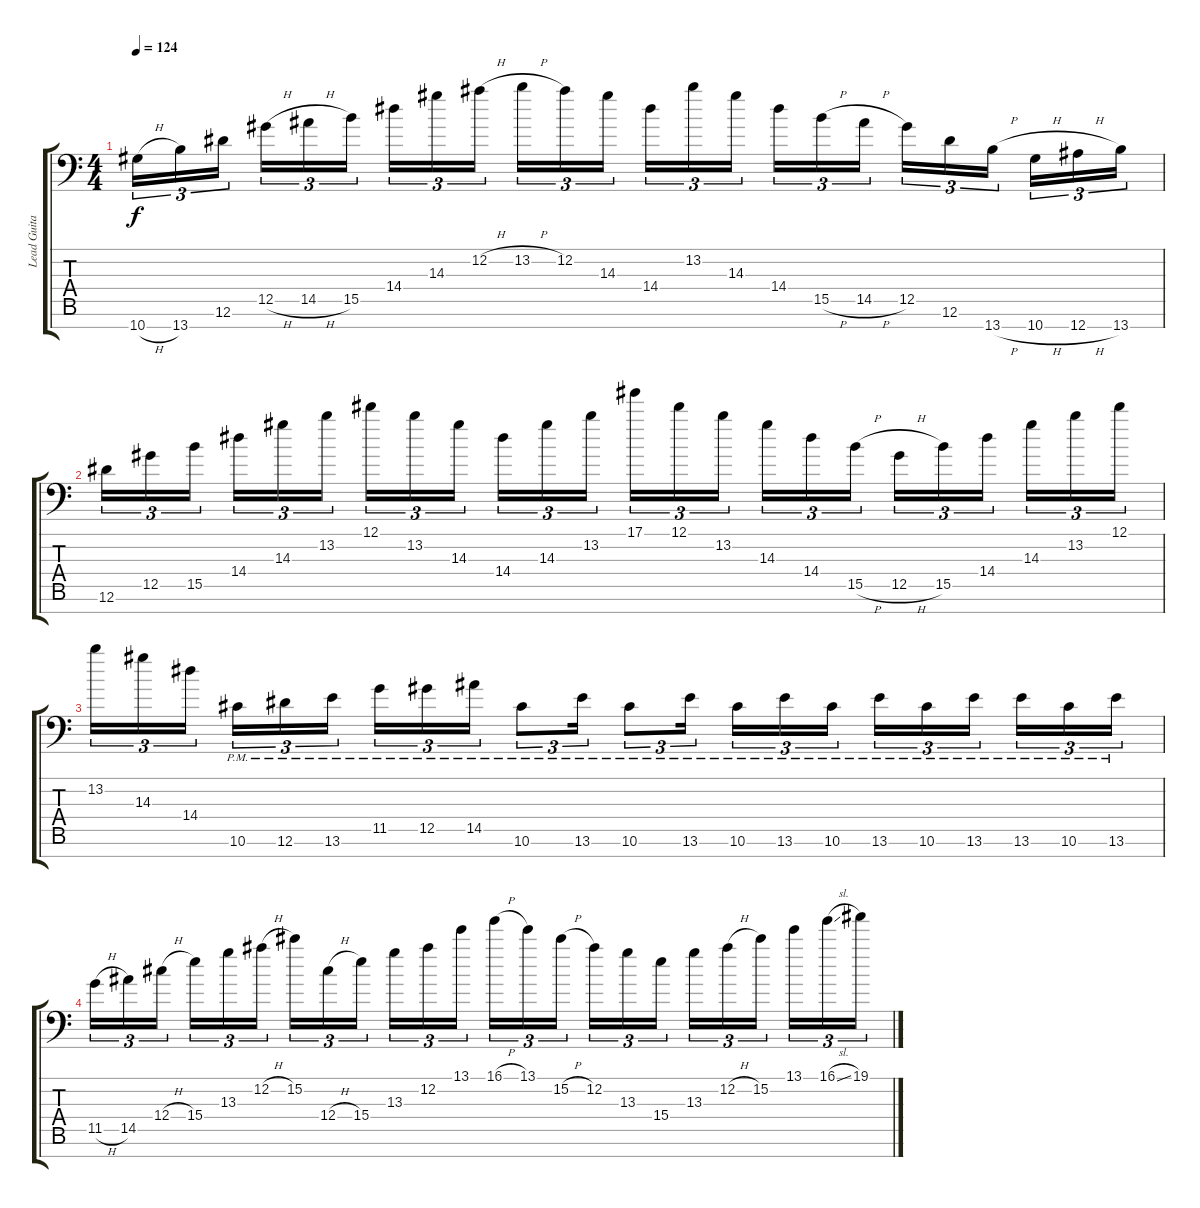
\track ("Lead Guitar (right 2)" "Lead Guita") {instrument overdrivenguitar}
\staff {score tabs}
\tuning (Eb4 Bb3 Gb3 Db3 Ab2 Eb2 Bb1) {hide}
\ts (4 4)
\tempo 124
\clef f4
\ks c
10.7{h}.16{tu (3 2) dy f} 13.7.16{tu (3 2)} 12.6.16{tu (3 2)} 12.5{h}.16{tu (3 2)} 14.5{h}.16{tu (3 2)} 15.5.16{tu (3 2)} 14.4.16{tu (3 2)} 14.3.16{tu (3 2)} 12.2{h}.16{tu (3 2)} 13.2{h}.16{tu (3 2)} 12.2.16{tu (3 2)} 14.3.16{tu (3 2)} 14.4.16{tu (3 2)} 13.2.16{tu (3 2)} 14.3.16{tu (3 2)} 14.4.16{tu (3 2)} 15.5{h}.16{tu (3 2)} 14.5{h}.16{tu (3 2)} 12.5.16{tu (3 2)} 12.6.16{tu (3 2)} 13.7{h}.16{tu (3 2)} 10.7{h}.16{tu (3 2)} 12.7{h}.16{tu (3 2)} 13.7.16{tu (3 2)} |
12.6.16{tu (3 2)} 12.5.16{tu (3 2)} 15.5.16{tu (3 2)} 14.4.16{tu (3 2)} 14.3.16{tu (3 2)} 13.2.16{tu (3 2)} 12.1.16{tu (3 2)} 13.2.16{tu (3 2)} 14.3.16{tu (3 2)} 14.4.16{tu (3 2)} 14.3.16{tu (3 2)} 13.2.16{tu (3 2)} 17.1.16{tu (3 2)} 12.1.16{tu (3 2)} 13.2.16{tu (3 2)} 14.3.16{tu (3 2)} 14.4.16{tu (3 2)} 15.5{h}.16{tu (3 2)} 12.5{h}.16{tu (3 2)} 15.5.16{tu (3 2)} 14.4.16{tu (3 2)} 14.3.16{tu (3 2)} 13.2.16{tu (3 2)} 12.1.16{tu (3 2)} |
13.2.16{tu (3 2)} 14.3.16{tu (3 2)} 14.4.16{tu (3 2)} 10.6{pm}.16{tu (3 2)} 12.6{pm}.16{tu (3 2)} 13.6{pm}.16{tu (3 2)} 11.5{pm}.16{tu (3 2)} 12.5{pm}.16{tu (3 2)} 14.5{pm}.16{tu (3 2)} 10.6{pm}.8{tu (3 2)} 13.6{pm}.16{tu (3 2)} 10.6{pm}.8{tu (3 2)} 13.6{pm}.16{tu (3 2)} 10.6{pm}.16{tu (3 2)} 13.6{pm}.16{tu (3 2)} 10.6{pm}.16{tu (3 2)} 13.6{pm}.16{tu (3 2)} 10.6{pm}.16{tu (3 2)} 13.6{pm}.16{tu (3 2)} 13.6{pm}.16{tu (3 2)} 10.6{pm}.16{tu (3 2)} 13.6{pm}.16{tu (3 2)} |
11.5{h}.16{tu (3 2)} 14.5.16{tu (3 2)} 12.4{h}.16{tu (3 2)} 15.4.16{tu (3 2)} 13.3.16{tu (3 2)} 12.2{h}.16{tu (3 2)} 15.2.16{tu (3 2)} 12.4{h}.16{tu (3 2)} 15.4.16{tu (3 2)} 13.3.16{tu (3 2)} 12.2.16{tu (3 2)} 13.1.16{tu (3 2)} 16.1{h}.16{tu (3 2)} 13.1.16{tu (3 2)} 15.2{h}.16{tu (3 2)} 12.2.16{tu (3 2)} 13.3.16{tu (3 2)} 15.4.16{tu (3 2)} 13.3.16{tu (3 2)} 12.2{h}.16{tu (3 2)} 15.2.16{tu (3 2)} 13.1.16{tu (3 2)} 16.1{sl}.16{tu (3 2)} 19.1.16{tu (3 2)}
